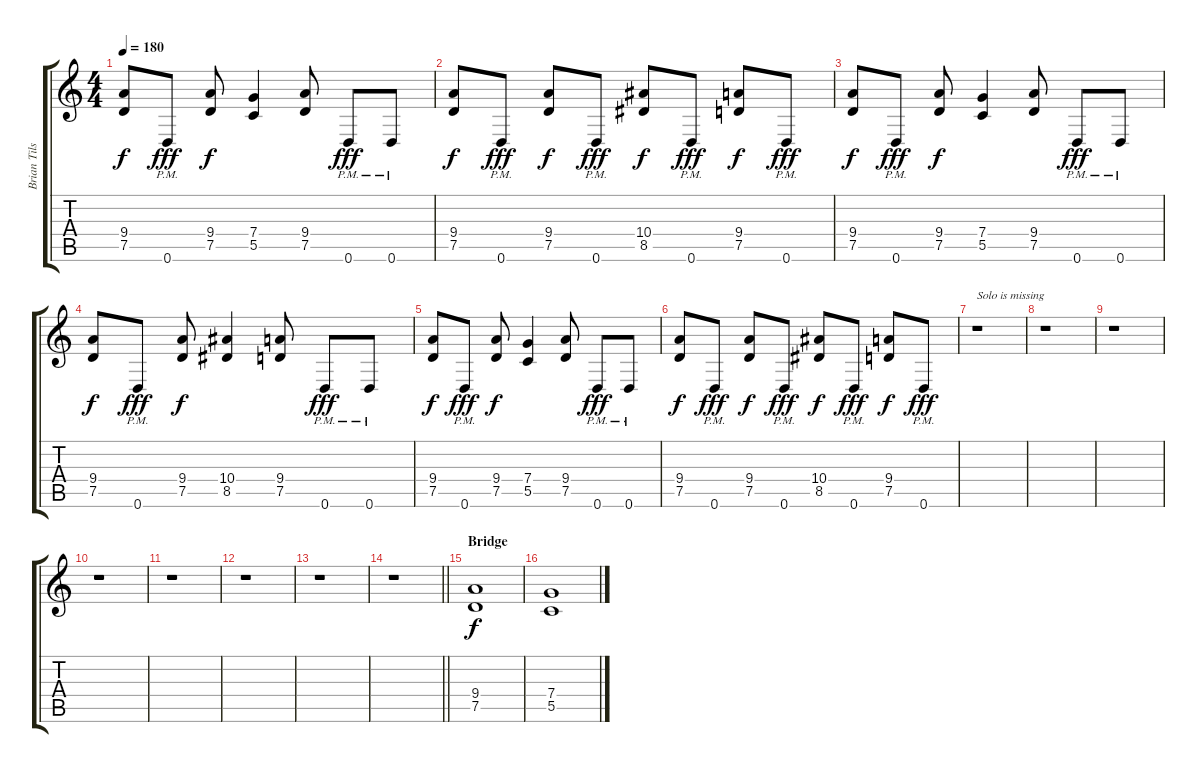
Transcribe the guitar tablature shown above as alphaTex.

\track ("Brian Tilse" "Brian Tils") {instrument distortionguitar}
\staff {score tabs}
\tuning (D4 A3 F3 C3 G2 D2) {hide}
\ts (4 4)
\tempo 180
\clef g2
\ks c
(9.4 7.5).8{dy f} 0.6{pm}.8{dy fff} (9.4 7.5).8{dy f} (7.4 5.5).4 (9.4 7.5).8 0.6{pm}.8{dy fff} 0.6{pm}.8 |
(9.4 7.5).8{dy f} 0.6{pm}.8{dy fff} (9.4 7.5).8{dy f} 0.6{pm}.8{dy fff} (10.4 8.5).8{dy f} 0.6{pm}.8{dy fff} (9.4 7.5).8{dy f} 0.6{pm}.8{dy fff} |
(9.4 7.5).8{dy f} 0.6{pm}.8{dy fff} (9.4 7.5).8{dy f} (7.4 5.5).4 (9.4 7.5).8 0.6{pm}.8{dy fff} 0.6{pm}.8 |
(9.4 7.5).8{dy f} 0.6{pm}.8{dy fff} (9.4 7.5).8{dy f} (10.4 8.5).4 (9.4 7.5).8 0.6{pm}.8{dy fff} 0.6{pm}.8 |
(9.4 7.5).8{dy f} 0.6{pm}.8{dy fff} (9.4 7.5).8{dy f} (7.4 5.5).4 (9.4 7.5).8 0.6{pm}.8{dy fff} 0.6{pm}.8 |
(9.4 7.5).8{dy f} 0.6{pm}.8{dy fff} (9.4 7.5).8{dy f} 0.6{pm}.8{dy fff} (10.4 8.5).8{dy f} 0.6{pm}.8{dy fff} (9.4 7.5).8{dy f} 0.6{pm}.8{dy fff} |
r.1{txt "Solo is missing"} |
r.1 |
r.1 |
r.1 |
r.1 |
r.1 |
r.1 |
\barLineRight lightlight
r.1 |
\section ("" "Bridge")
(9.4 7.5).1{dy f} |
(7.4 5.5).1
